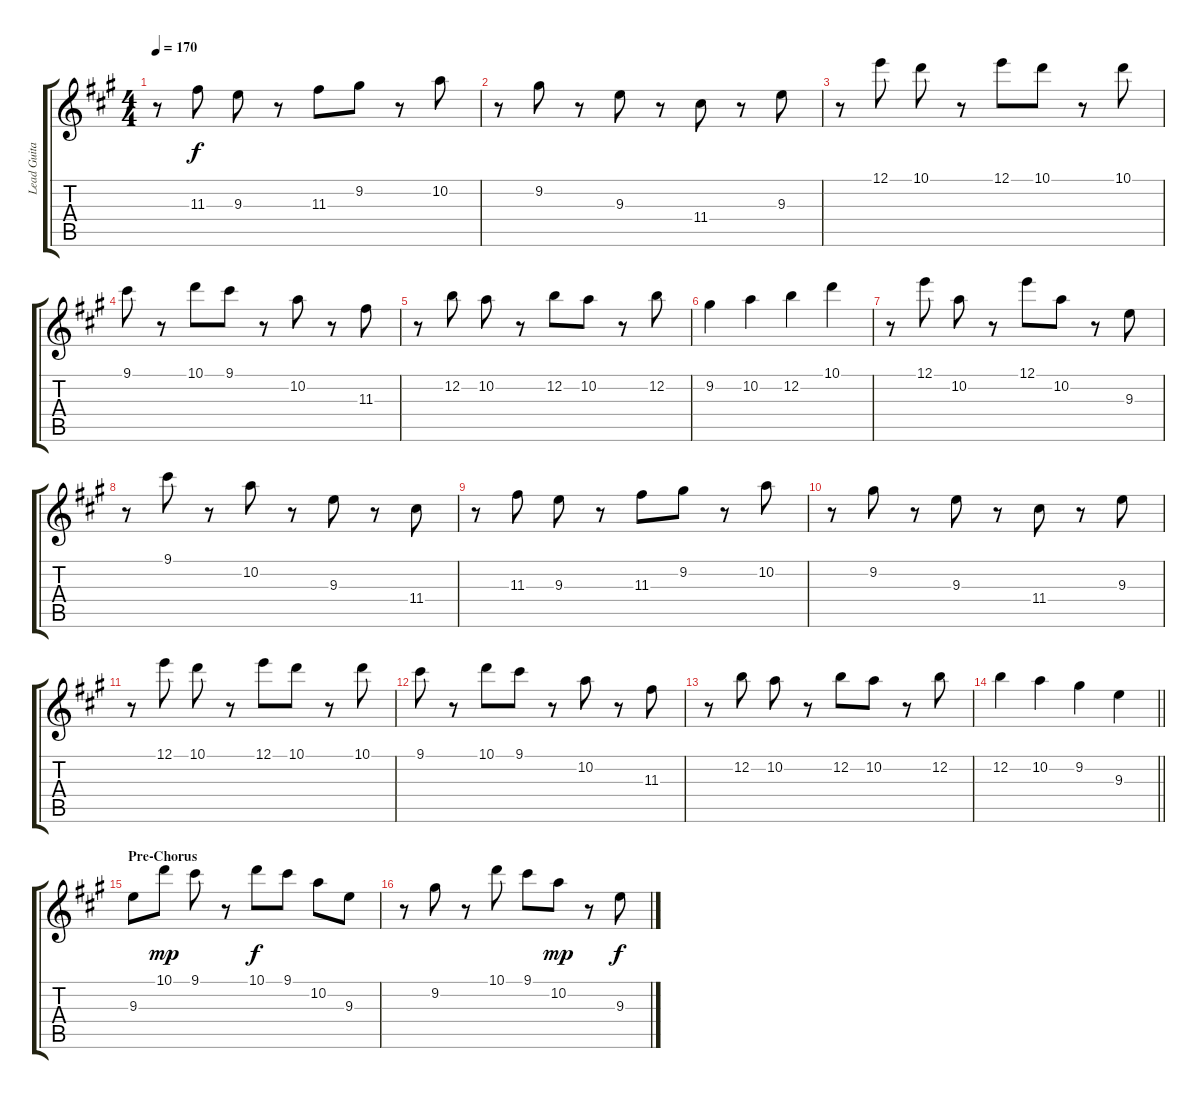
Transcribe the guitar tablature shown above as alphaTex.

\track ("Lead Guitar" "Lead Guita") {instrument overdrivenguitar}
\staff {score tabs}
\tuning (E4 B3 G3 D3 A2 E2) {hide}
\ts (4 4)
\tempo 170
\clef g2
\ks a
r.8{dy f} 11.3.8 9.3.8 r.8 11.3.8 9.2.8 r.8 10.2.8 |
r.8 9.2.8 r.8 9.3.8 r.8 11.4.8 r.8 9.3.8 |
r.8 12.1.8 10.1.8 r.8 12.1.8 10.1.8 r.8 10.1.8 |
9.1.8 r.8 10.1.8 9.1.8 r.8 10.2.8 r.8 11.3.8 |
r.8 12.2.8 10.2.8 r.8 12.2.8 10.2.8 r.8 12.2.8 |
9.2.4 10.2.4 12.2.4 10.1.4 |
r.8 12.1.8 10.2.8 r.8 12.1.8 10.2.8 r.8 9.3.8 |
r.8 9.1.8 r.8 10.2.8 r.8 9.3.8 r.8 11.4.8 |
r.8 11.3.8 9.3.8 r.8 11.3.8 9.2.8 r.8 10.2.8 |
r.8 9.2.8 r.8 9.3.8 r.8 11.4.8 r.8 9.3.8 |
r.8 12.1.8 10.1.8 r.8 12.1.8 10.1.8 r.8 10.1.8 |
9.1.8 r.8 10.1.8 9.1.8 r.8 10.2.8 r.8 11.3.8 |
r.8 12.2.8 10.2.8 r.8 12.2.8 10.2.8 r.8 12.2.8 |
\barLineRight lightlight
12.2.4 10.2.4 9.2.4 9.3.4 |
\section ("" "Pre-Chorus")
9.3.8 10.1.8{dy mp} 9.1.8 r.8 10.1.8{dy f} 9.1.8 10.2.8 9.3.8 |
r.8 9.2.8 r.8 10.1.8 9.1.8 10.2.8{dy mp} r.8 9.3.8{dy f}
